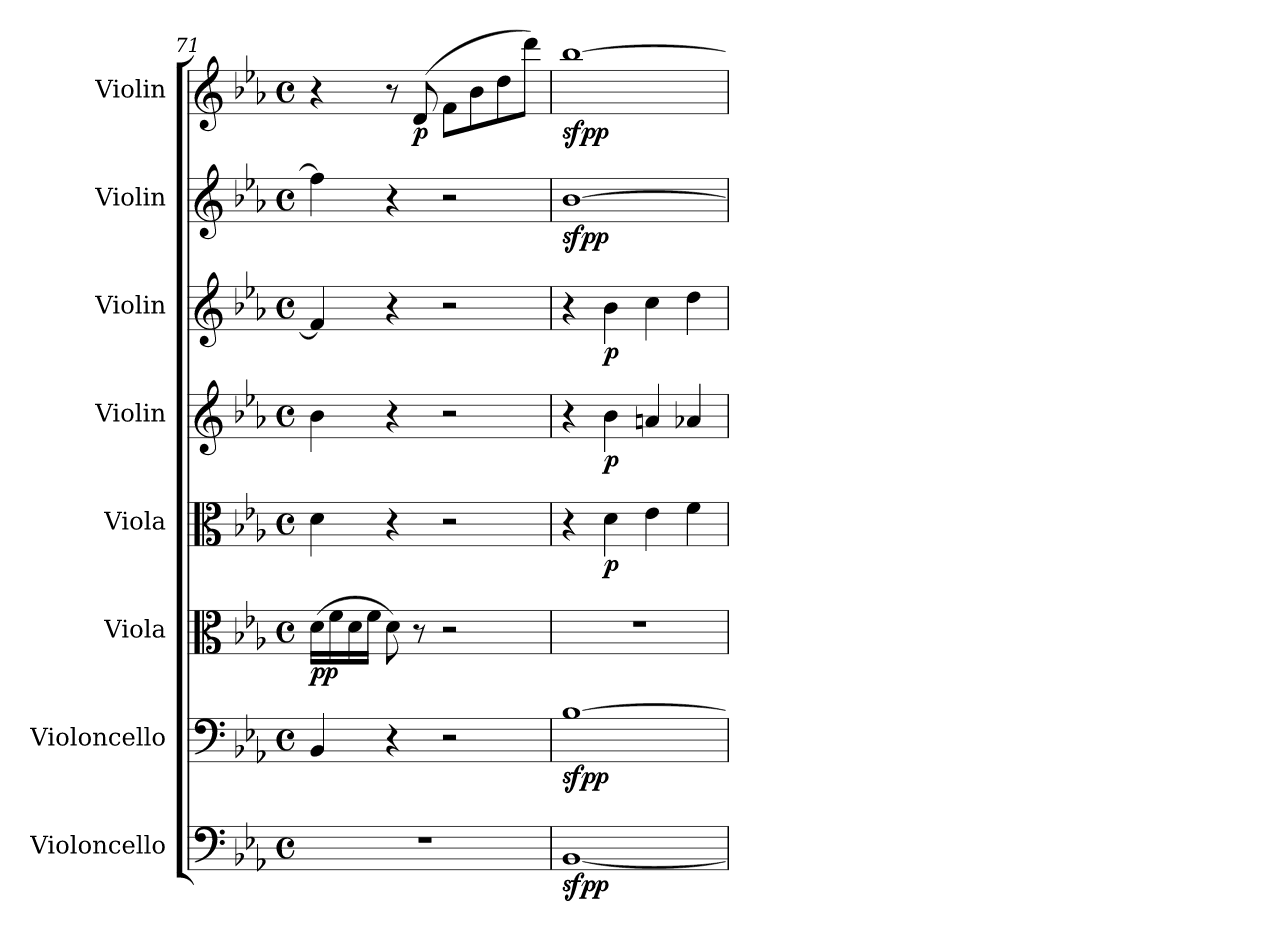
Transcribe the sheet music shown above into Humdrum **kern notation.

**kern	**dynam	**kern	**dynam	**kern	**dynam	**kern	**dynam	**kern	**dynam	**kern	**dynam	**kern	**dynam	**kern	**dynam
*part8	*part8	*part7	*part7	*part6	*part6	*part5	*part5	*part4	*part4	*part3	*part3	*part2	*part2	*part1	*part1
*staff8	*staff8	*staff7	*staff7	*staff6	*staff6	*staff5	*staff5	*staff4	*staff4	*staff3	*staff3	*staff2	*staff2	*staff1	*staff1
*I"Violoncello	*	*I"Violoncello	*	*I"Viola	*	*I"Viola	*	*I"Violin	*	*I"Violin	*	*I"Violin	*	*I"Violin	*
*I'Vc.	*	*I'Vc.	*	*I'Vla.	*	*I'Vla.	*	*I'Vln.	*	*I'Vln.	*	*I'Vln.	*	*I'Vln.	*
*clefF4	*	*clefF4	*	*clefC3	*	*clefC3	*	*clefG2	*	*clefG2	*	*clefG2	*	*clefG2	*
*k[b-e-a-]	*	*k[b-e-a-]	*	*k[b-e-a-]	*	*k[b-e-a-]	*	*k[b-e-a-]	*	*k[b-e-a-]	*	*k[b-e-a-]	*	*k[b-e-a-]	*
*M4/4	*	*M4/4	*	*M4/4	*	*M4/4	*	*M4/4	*	*M4/4	*	*M4/4	*	*M4/4	*
*met(c)	*	*met(c)	*	*met(c)	*	*met(c)	*	*met(c)	*	*met(c)	*	*met(c)	*	*met(c)	*
=71	=71	=71	=71	=71	=71	=71	=71	=71	=71	=71	=71	=71	=71	=71	=71
!	!	!	!	!	!LO:DY:b	!	!	!	!	!	!	!	!	!	!
1r	.	4BB-/	.	(>16d\LL	pp	4d\	.	4b-\	.	4f/]	.	4ff\]	.	4r	.
.	.	.	.	16f\	.	.	.	.	.	.	.	.	.	.	.
.	.	.	.	16d\	.	.	.	.	.	.	.	.	.	.	.
.	.	.	.	16f\JJ	.	.	.	.	.	.	.	.	.	.	.
.	.	4r	.	8d\)	.	4r	.	4r	.	4r	.	4r	.	8r	.
!	!	!	!	!	!	!	!	!	!	!	!	!	!	!	!LO:DY:b
.	.	.	.	8r	.	.	.	.	.	.	.	.	.	(>8d/	p
.	.	2r	.	2r	.	2r	.	2r	.	2r	.	2r	.	8f\L	.
.	.	.	.	.	.	.	.	.	.	.	.	.	.	8b-\	.
.	.	.	.	.	.	.	.	.	.	.	.	.	.	8dd\	.
.	.	.	.	.	.	.	.	.	.	.	.	.	.	8ddd\J)	.
!!LO:LB:g=z
=72	=72	=72	=72	=72	=72	=72	=72	=72	=72	=72	=72	=72	=72	=72	=72
!	!LO:DY:b	!	!LO:DY:b	!	!	!	!	!	!	!	!	!	!LO:DY:b	!	!LO:DY:b
[1BB-	sfpp	[1B-	sfpp	1r	.	4r	.	4r	.	4r	.	[1b-	sfpp	[1bb-	sfpp
!	!	!	!	!	!	!	!LO:DY:b	!	!LO:DY:b	!	!LO:DY:b	!	!	!	!
.	.	.	.	.	.	4d\	p	4b-\	p	4b-\	p	.	.	.	.
.	.	.	.	.	.	4e-\	.	4an/	.	4cc\	.	.	.	.	.
.	.	.	.	.	.	4f\	.	4a-X/	.	4dd\	.	.	.	.	.
=	=	=	=	=	=	=	=	=	=	=	=	=	=	=	=
*-	*-	*-	*-	*-	*-	*-	*-	*-	*-	*-	*-	*-	*-	*-	*-
